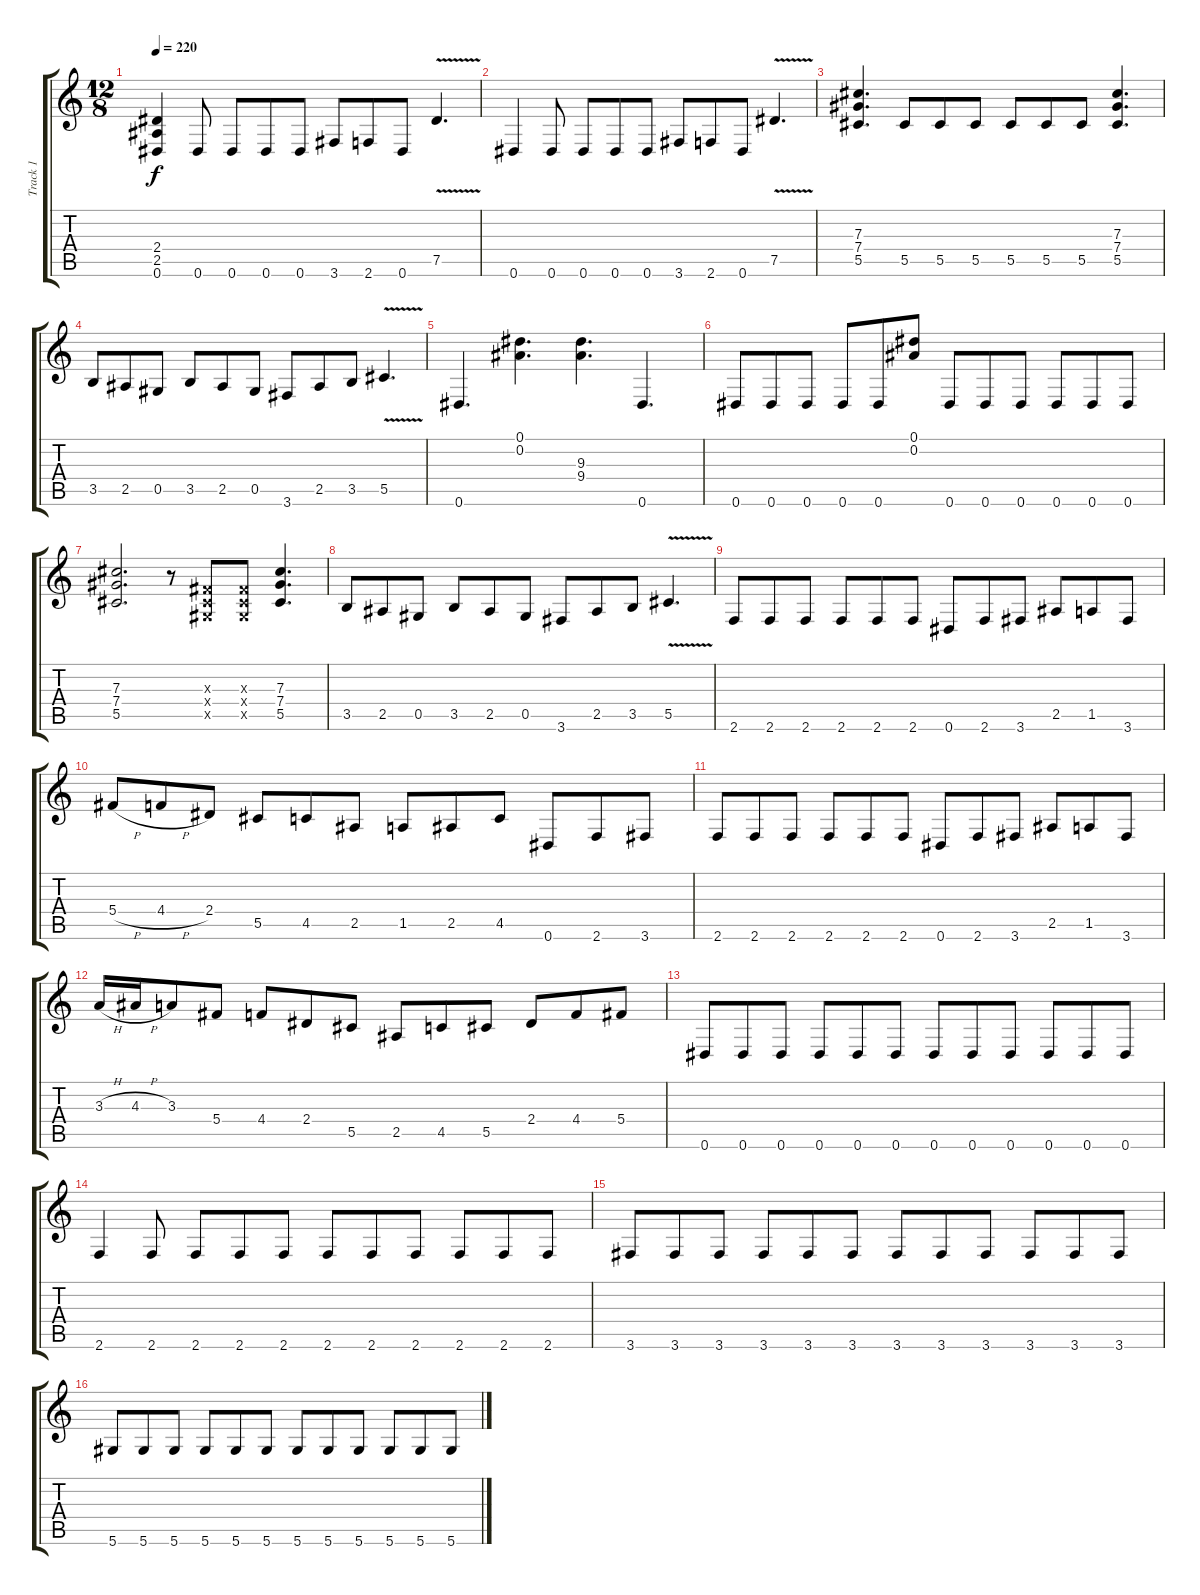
\track ("Track 1" "Track 1") {instrument acousticguitarsteel}
\staff {score tabs}
\tuning (Eb4 Bb3 Gb3 Db3 Ab2 Eb2) {hide}
\ts (12 8)
\tempo 220
\clef g2
\ks c
(2.4 2.5 0.6).4{dy f instrument distortionguitar} 0.6.8 0.6.8 0.6.8 0.6.8 3.6.8 2.6.8 0.6.8 7.5{v}.4{d} |
0.6.4 0.6.8 0.6.8 0.6.8 0.6.8 3.6.8 2.6.8 0.6.8 7.5{v}.4{d} |
(7.3 7.4 5.5).4{d} 5.5.8 5.5.8 5.5.8 5.5.8 5.5.8 5.5.8 (7.3 7.4 5.5).4{d} |
3.5.8 2.5.8 0.5.8 3.5.8 2.5.8 0.5.8 3.6.8 2.5.8 3.5.8 5.5{v}.4{d} |
0.6.4{d} (0.1 0.2).4{d} (9.3 9.4).4{d} 0.6.4{d} |
0.6.8 0.6.8 0.6.8 0.6.8 0.6.8 (0.1 0.2).8 0.6.8 0.6.8 0.6.8 0.6.8 0.6.8 0.6.8 |
(7.3 7.4 5.5).2{d} r.8 (0.3{x} 0.4{x} 0.5{x}).8 (0.3{x} 0.4{x} 0.5{x}).8 (7.3 7.4 5.5).4{d} |
3.5.8 2.5.8 0.5.8 3.5.8 2.5.8 0.5.8 3.6.8 2.5.8 3.5.8 5.5{v}.4{d} |
2.6.8 2.6.8 2.6.8 2.6.8 2.6.8 2.6.8 0.6.8 2.6.8 3.6.8 2.5.8 1.5.8 3.6.8 |
5.4{h}.8 4.4{h}.8 2.4.8 5.5.8 4.5.8 2.5.8 1.5.8 2.5.8 4.5.8 0.6.8 2.6.8 3.6.8 |
2.6.8 2.6.8 2.6.8 2.6.8 2.6.8 2.6.8 0.6.8 2.6.8 3.6.8 2.5.8 1.5.8 3.6.8 |
3.3{h}.16 4.3{h}.16 3.3.8 5.4.8 4.4.8 2.4.8 5.5.8 2.5.8 4.5.8 5.5.8 2.4.8 4.4.8 5.4.8 |
0.6.8 0.6.8 0.6.8 0.6.8 0.6.8 0.6.8 0.6.8 0.6.8 0.6.8 0.6.8 0.6.8 0.6.8 |
2.6.4 2.6.8 2.6.8 2.6.8 2.6.8 2.6.8 2.6.8 2.6.8 2.6.8 2.6.8 2.6.8 |
3.6.8 3.6.8 3.6.8 3.6.8 3.6.8 3.6.8 3.6.8 3.6.8 3.6.8 3.6.8 3.6.8 3.6.8 |
5.6.8 5.6.8 5.6.8 5.6.8 5.6.8 5.6.8 5.6.8 5.6.8 5.6.8 5.6.8 5.6.8 5.6.8
